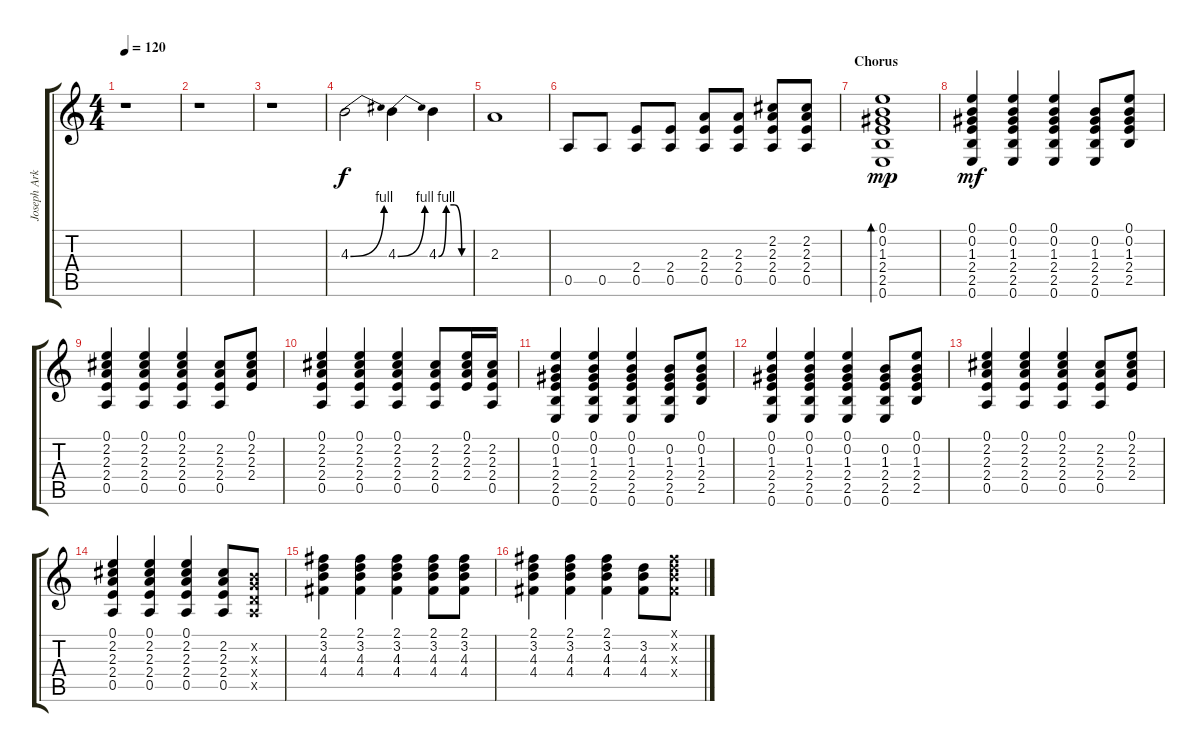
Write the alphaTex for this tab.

\track ("Joseph Arkansas" "Joseph Ark") {instrument acousticguitarsteel}
\staff {score tabs}
\tuning (E4 B3 G3 D3 A2 E2) {hide}
\ts (4 4)
\tempo 120
\clef g2
\ks c
r.1{dy f} |
r.1 |
r.1 |
4.3{be (bend 0 0 60 4)}.2 4.3{be (bend 0 0 60 4)}.4 4.3{be (custom 0 0 15 4 30 4 45 0 60 0)}.4 |
2.3.1 |
0.5.8 0.5.8 (2.4 0.5).8 (2.4 0.5).8 (2.3 2.4 0.5).8 (2.3 2.4 0.5).8 (2.2 2.3 2.4 0.5).8 (2.2 2.3 2.4 0.5).8 |
\section ("" "Chorus")
(0.1 0.2 1.3 2.4 2.5 0.6).1{bd 120 dy mp} |
(0.1 0.2 1.3 2.4 2.5 0.6).4{dy mf} (0.1 0.2 1.3 2.4 2.5 0.6).4 (0.1 0.2 1.3 2.4 2.5 0.6).4 (0.2 1.3 2.4 2.5 0.6).8 (0.1 0.2 1.3 2.4 2.5).8 |
(0.1 2.2 2.3 2.4 0.5).4 (0.1 2.2 2.3 2.4 0.5).4 (0.1 2.2 2.3 2.4 0.5).4 (2.2 2.3 2.4 0.5).8 (0.1 2.2 2.3 2.4).8 |
(0.1 2.2 2.3 2.4 0.5).4 (0.1 2.2 2.3 2.4 0.5).4 (0.1 2.2 2.3 2.4 0.5).4 (2.2 2.3 2.4 0.5).8 (0.1 2.2 2.3 2.4).16 (2.2 2.3 2.4 0.5).16 |
(0.1 0.2 1.3 2.4 2.5 0.6).4 (0.1 0.2 1.3 2.4 2.5 0.6).4 (0.1 0.2 1.3 2.4 2.5 0.6).4 (0.2 1.3 2.4 2.5 0.6).8 (0.1 0.2 1.3 2.4 2.5).8 |
(0.1 0.2 1.3 2.4 2.5 0.6).4 (0.1 0.2 1.3 2.4 2.5 0.6).4 (0.1 0.2 1.3 2.4 2.5 0.6).4 (0.2 1.3 2.4 2.5 0.6).8 (0.1 0.2 1.3 2.4 2.5).8 |
(0.1 2.2 2.3 2.4 0.5).4 (0.1 2.2 2.3 2.4 0.5).4 (0.1 2.2 2.3 2.4 0.5).4 (2.2 2.3 2.4 0.5).8 (0.1 2.2 2.3 2.4).8 |
(0.1 2.2 2.3 2.4 0.5).4 (0.1 2.2 2.3 2.4 0.5).4 (0.1 2.2 2.3 2.4 0.5).4 (2.2 2.3 2.4 0.5).8 (0.2{x} 0.3{x} 0.4{x} 0.5{x}).8 |
(2.1 3.2 4.3 4.4).4 (2.1 3.2 4.3 4.4).4 (2.1 3.2 4.3 4.4).4 (2.1 3.2 4.3 4.4).8 (2.1 3.2 4.3 4.4).8 |
(2.1 3.2 4.3 4.4).4 (2.1 3.2 4.3 4.4).4 (2.1 3.2 4.3 4.4).4 (3.2 4.3 4.4).8 (2.1{x} 3.2{x} 4.3{x} 4.4{x}).8
